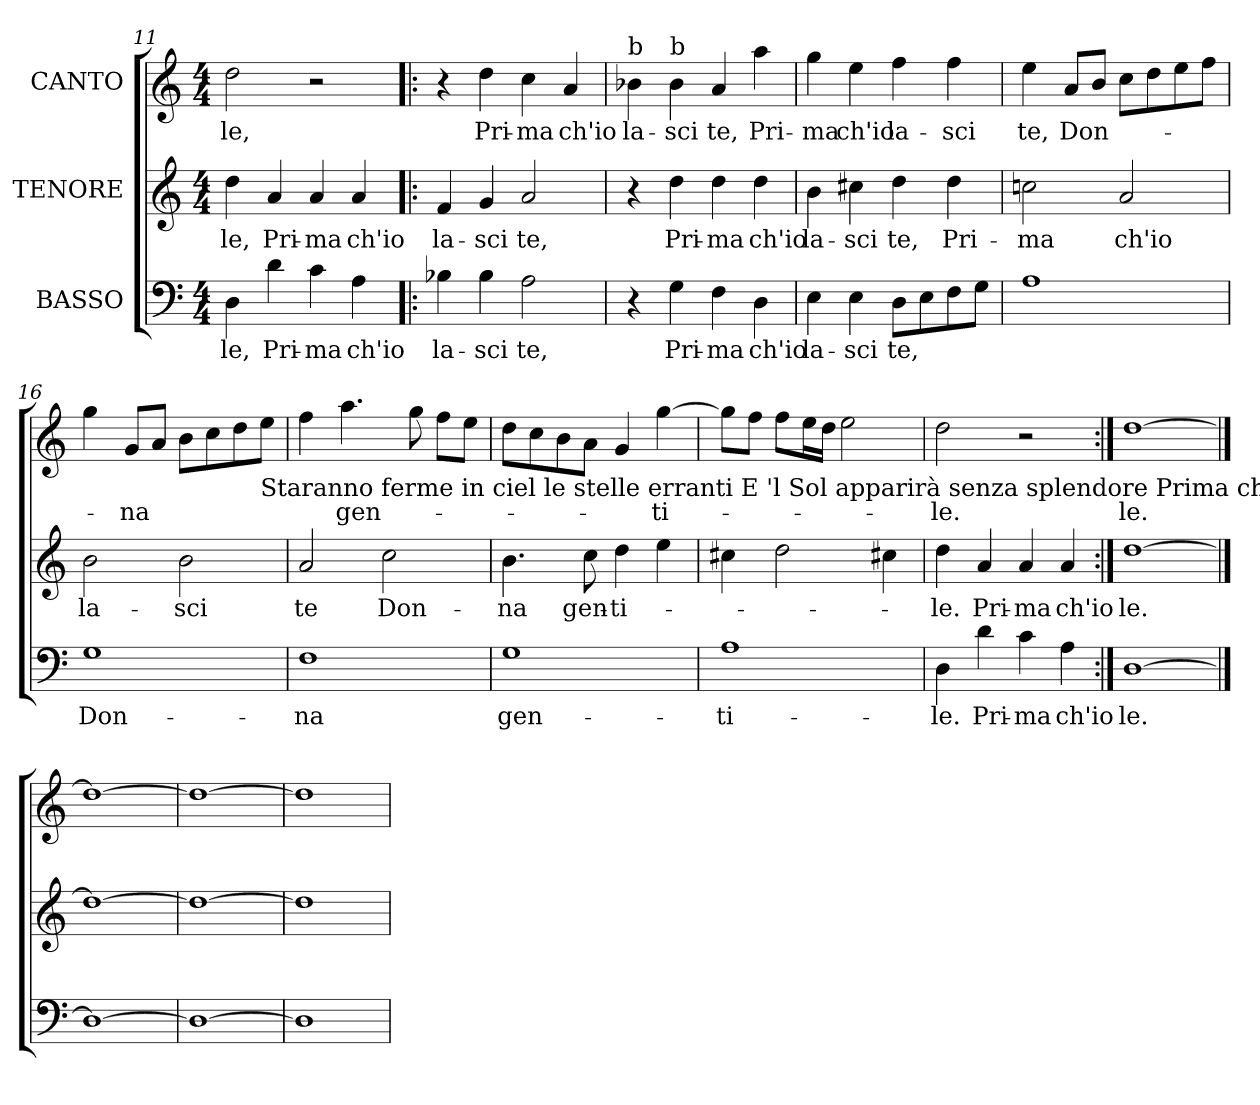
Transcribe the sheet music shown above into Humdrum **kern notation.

**kern	**text	**kern	**text	**kern	**text
*part3	*part3	*part2	*part2	*part1	*part1
*staff3	*staff3	*staff2	*staff2	*staff1	*staff1
*I"BASSO	*	*I"TENORE	*	*I"CANTO	*
*clefF4	*	*clefG2	*	*clefG2	*
*M4/4	*	*M4/4	*	*M4/4	*
=11	=11	=11	=11	=11	=11
!	!LO:LY:b	!	!LO:LY:b	!	!LO:LY:b
4D\	le,	4dd\	- le,	2dd\	- le,
!	!LO:LY:b	!	!LO:LY:b	!	!
4d\	Pri-	4a/	Pri-	.	.
!	!LO:LY:b	!	!LO:LY:b	!	!
4c\	-ma	4a/	-ma	2r	.
!	!LO:LY:b	!	!LO:LY:b	!	!
4A\	ch'io	4a/	ch'io	.	.
=12!|:	=12!|:	=12!|:	=12!|:	=12!|:	=12!|:
!	!LO:LY:b	!	!LO:LY:b	!	!
4B-X\	la-	4f/	la-	4r	.
!	!LO:LY:b	!	!LO:LY:b	!	!LO:LY:b
4B-\	-sci	4g/	-sci	4dd\	Pri-
!	!LO:LY:b	!	!LO:LY:b	!	!LO:LY:b
2A\	te,	2a/	te,	4cc\	-ma
!	!	!	!	!	!LO:LY:b
.	.	.	.	4a/	ch'io
=13	=13	=13	=13	=13	=13
!	!	!	!	!LO:TX:a:t=b	!
!	!	!	!	!	!LO:LY:b
4r	.	4r	.	4b-\	la-
!	!	!	!	!LO:TX:a:t=b	!
!	!LO:LY:b	!	!LO:LY:b	!	!LO:LY:b
4G\	Pri-	4dd\	Pri-	4b-\	-sci
!	!LO:LY:b	!	!LO:LY:b	!	!LO:LY:b
4F\	-ma	4dd\	-ma	4a/	te,
!	!LO:LY:b	!	!LO:LY:b	!	!LO:LY:b
4D\	ch'io	4dd\	ch'io	4aa\	Pri-
=14	=14	=14	=14	=14	=14
!	!LO:LY:b	!	!LO:LY:b	!	!LO:LY:b
4E\	la-	4b\	la-	4gg\	-ma
!	!LO:LY:b	!	!LO:LY:b	!	!LO:LY:b
4E\	-sci	4cc#X\	-sci	4ee\	ch'io
!	!LO:LY:b	!	!LO:LY:b	!	!LO:LY:b
8DL	te,	4dd\	te,	4ff\	la-
8E	.	.	.	.	.
!	!	!	!LO:LY:b	!	!LO:LY:b
8F	.	4dd\	Pri-	4ff\	-sci
8GJ	.	.	.	.	.
!!LO:LB:g=z
=15	=15	=15	=15	=15	=15
!	!	!	!LO:LY:b	!	!LO:LY:b
1A	.	2ccni\	-ma	4ee\	te,
!	!	!	!	!	!LO:LY:b
.	.	.	.	8aL	Don-
.	.	.	.	8bJ	.
!	!	!	!LO:LY:b	!	!
.	.	2a/	ch'io	8ccL	.
.	.	.	.	8dd	.
.	.	.	.	8ee	.
.	.	.	.	8ffJ	.
=16	=16	=16	=16	=16	=16
!	!LO:LY:b	!	!LO:LY:b	!	!
1G	Don-	2b\	la-	4gg\	.
!	!	!	!	!	!LO:LY:b
.	.	.	.	8gL	-na
.	.	.	.	8aJ	.
!	!	!	!LO:LY:b	!	!
.	.	2b\	-sci	8bL	.
.	.	.	.	8cc	.
.	.	.	.	8dd	.
!	!	!	!	!LO:TX:b:t=Staranno ferme in ciel le stelle erranti E 'l Sol apparirà senza splendore Prima ch'io lasci te Donna, mio core.Il cielo senza stelle, il mar senz'acque, Senz'onde, senza pesci & senza arena, Prima ch'io leghi il cor d'altra catena.Senz'aria & acqua & senza terra e foco Vedremo al mondo gl'huomini durare, Prima ch'io senza te possa campare.	!
.	.	.	.	8eeJ	.
=17	=17	=17	=17	=17	=17
!	!LO:LY:b	!	!LO:LY:b	!	!
1F	-na	2a/	te	4ff\	.
!	!	!	!	!	!LO:LY:b
.	.	.	.	4.aa\	gen-
!	!	!	!LO:LY:b	!	!
.	.	2cc\	Don-	.	.
.	.	.	.	8gg\	.
.	.	.	.	8ffL	.
.	.	.	.	8eeJ	.
=18	=18	=18	=18	=18	=18
!	!LO:LY:b	!	!LO:LY:b	!	!
1G	gen-	4.b\	-na	8ddL	.
.	.	.	.	8cc	.
.	.	.	.	8b	.
!	!	!	!LO:LY:b	!	!
.	.	8cc\	gen-	8aJ	.
!	!	!	!LO:LY:b	!	!
.	.	4dd\	-ti-	4g/	.
!	!	!	!	!	!LO:LY:b
.	.	4ee\	.	[4gg\	-ti-
=19	=19	=19	=19	=19	=19
!	!LO:LY:b	!	!	!	!
1A	-ti-	4cc#X\	.	8ggL]	.
.	.	.	.	8ffJ	.
.	.	2dd\	.	8ffL	.
.	.	.	.	16eeL	.
.	.	.	.	16ddJJ	.
.	.	.	.	2ee\	.
.	.	4cc#X\	.	.	.
=20	=20	=20	=20	=20	=20
!	!LO:LY:b	!	!LO:LY:b	!	!LO:LY:b
4D\	-le.	4dd\	-le.	2dd\	-le.
!	!LO:LY:b	!	!LO:LY:b	!	!
4d\	Pri-	4a/	Pri-	.	.
!	!LO:LY:b	!	!LO:LY:b	!	!
4c\	-ma	4a/	-ma	2r	.
!	!LO:LY:b	!	!LO:LY:b	!	!
4A\	ch'io	4a/	ch'io	.	.
=21:|!	=21:|!	=21:|!	=21:|!	=21:|!	=21:|!
!	!LO:LY:b	!	!LO:LY:b	!	!LO:LY:b
[1D	- le.	[1dd	- le.	[1dd	le.
==22	==22	==22	==22	==22	==22
1D_	.	1dd_	.	1dd_	.
=23	=23	=23	=23	=23	=23
1D_	.	1dd_	.	1dd_	.
=24	=24	=24	=24	=24	=24
1D]	.	1dd]	.	1dd]	.
=	=	=	=	=	=
*-	*-	*-	*-	*-	*-
